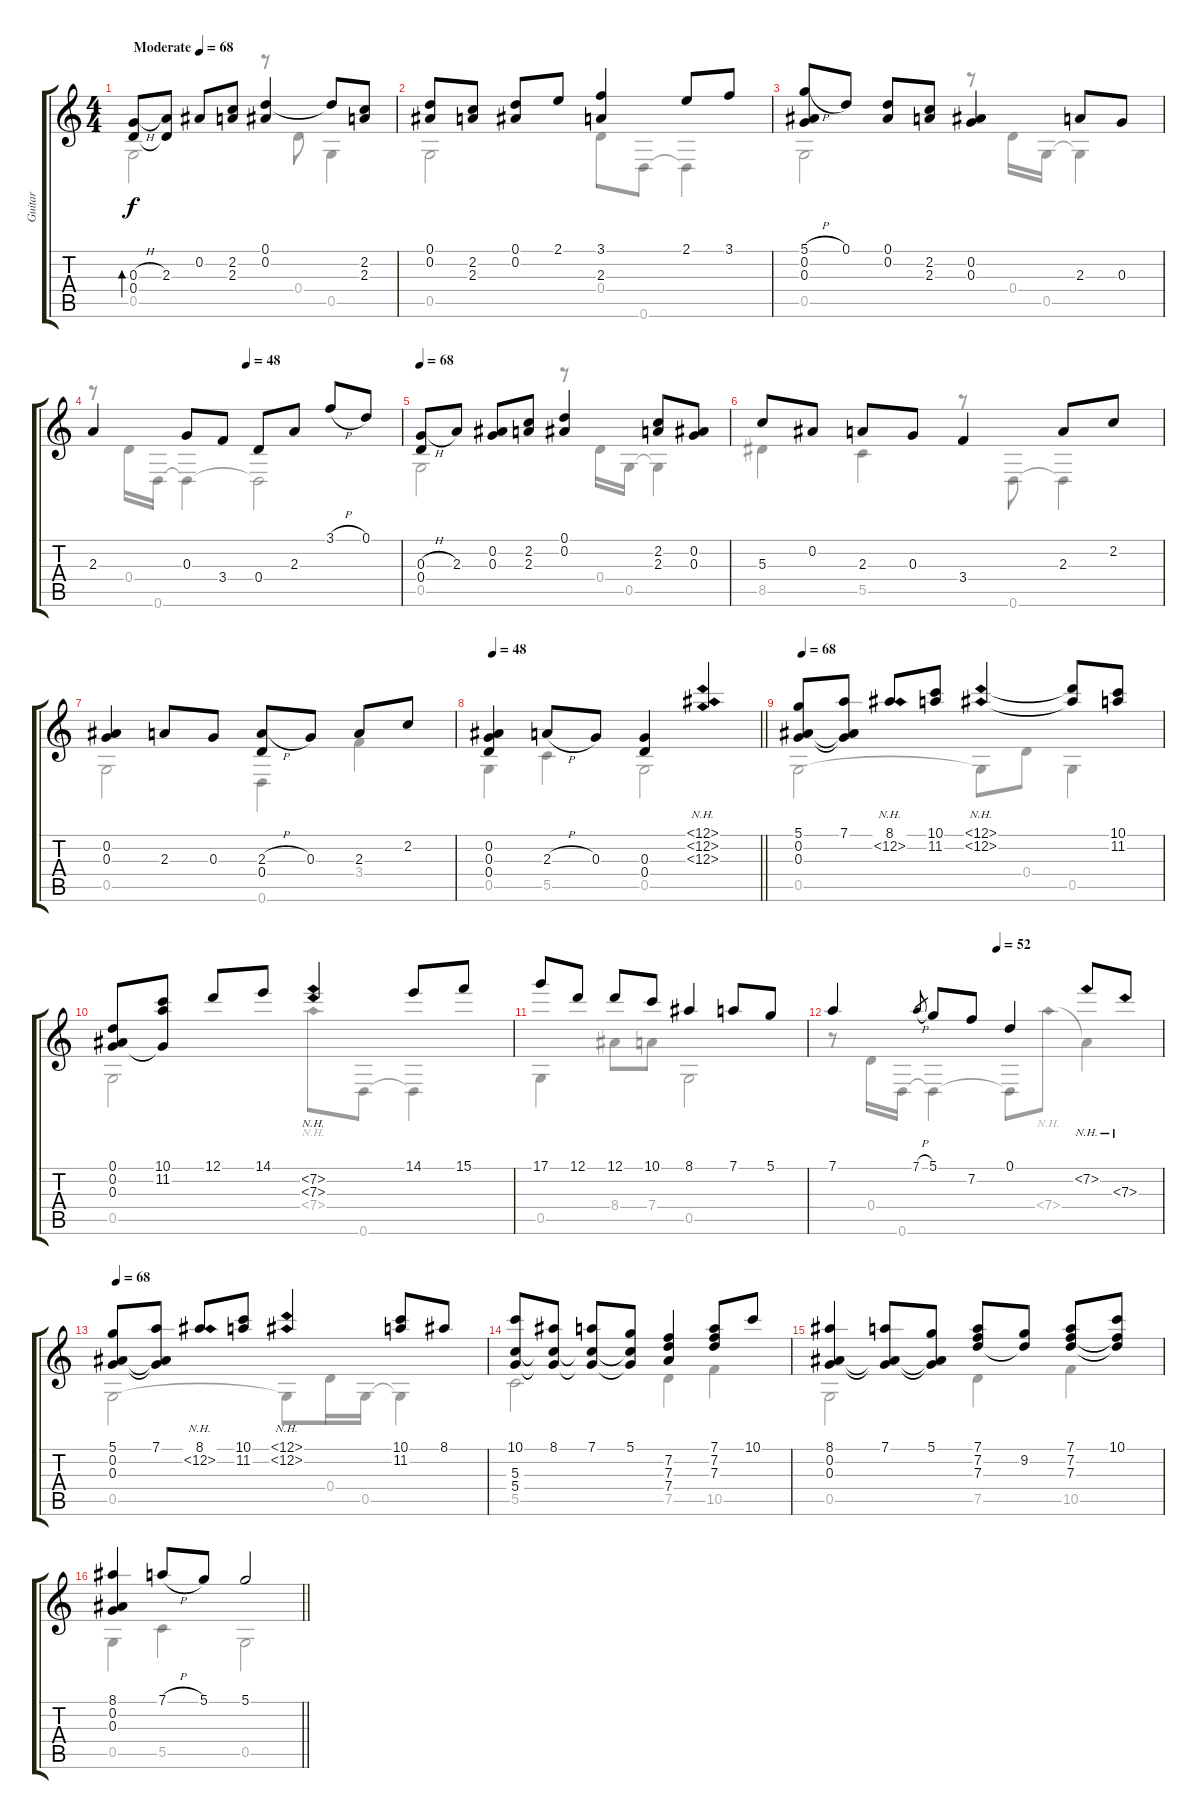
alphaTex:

\track ("Guitar" "Guitar") {instrument acousticguitarsteel}
\staff {score tabs}
\tuning (D4 Bb3 G3 D3 G2 D2) {hide}
\voice
\ts (4 4)
\tempo (68 "Moderate")
\clef g2
\ks c
(0.3{h} 0.4).8{bd 240 dy f instrument acousticguitarsteel} (2.3 0.4{t}).8 0.2.8 (2.2 2.3).8 (0.1 0.2).4 0.1{t}.8 (2.2 2.3).8 |
(0.1 0.2).8 (2.2 2.3).8 (0.1 0.2).8 2.1.8 (3.1 2.3).4 2.1.8 3.1.8 |
(5.1{h} 0.2 0.3).8 0.1.8 (0.1 0.2).8 (2.2 2.3).8 (0.2 0.3).4 2.3.8 0.3.8 |
\tempo (48 0.5)
2.3.4 0.3.8 3.4.8 0.4.8 2.3.8 3.1{h}.8 0.1.8 |
\tempo 68
(0.3{h} 0.4).8 2.3.8 (0.2 0.3).8 (2.2 2.3).8 (0.1 0.2).4 (2.2 2.3).8 (0.2 0.3).8 |
5.3.8 0.2.8 2.3.8 0.3.8 3.4.4 2.3.8 2.2.8 |
(0.2 0.3).4 2.3.8 0.3.8 (2.3{h} 0.4).8 0.3.8 2.3.8 2.2.8 |
\tempo 48
\barLineRight lightlight
(0.2 0.3 0.4).4 2.3{h}.8 0.3.8 (0.3 0.4).4 (12.1{nh} 12.2{nh} 12.3{nh}).4 |
\tempo 68
(5.1 0.2 0.3).8 (7.1 0.2{t} 0.3{t}).8 (8.1 12.2{nh}).8 (10.1 11.2).8 (12.1{nh} 12.2{nh}).4 (12.1{t} 12.2{t}).8 (10.1 11.2).8 |
(0.1 0.2 0.3).8 (10.1 11.2 0.3{t}).8 12.1.8 14.1.8 (7.2{nh} 7.3{nh}).4 14.1.8 15.1.8 |
17.1.8 12.1.8 12.1.8 10.1.8 8.1.4 7.1.8 5.1.8 |
\tempo (52 0.5)
7.1.4 7.1{h}.8{gr} 5.1.8 7.2.8 0.1.4 7.2{nh}.8 7.3{nh}.8 |
\tempo 68
(5.1 0.2 0.3).8 (7.1 0.2{t} 0.3{t}).8 (8.1 12.2{nh}).8 (10.1 11.2).8 (12.1{nh} 12.2{nh}).4 (10.1 11.2).8 8.1.8 |
(10.1 5.3 5.4).8 (8.1 5.3{t} 5.4{t}).8 (7.1 5.3{t} 5.4{t}).8 (5.1 5.3{t} 5.4{t}).8 (7.2 7.3 7.4).4 (7.1 7.2 7.3).8 10.1.8 |
(8.1 0.2 0.3).4 (7.1 0.2{t} 0.3{t}).8 (5.1 0.2{t} 0.3{t}).8 (7.1 7.2 7.3).8 (9.2 7.3{t}).8 (7.1 7.2 7.3).8 (10.1 7.2{t} 7.3{t}).8 |
\barLineRight lightlight
(8.1 0.2 0.3).4 7.1{h}.8 5.1.8 5.1.2
\voice
\clef g2
\ottava regular
\simile none
\ks c
0.5.2{dy f} r.8 0.4.8 0.5.4 |
0.5.2 0.4.8 0.6.8 0.6{t}.4 |
0.5.2 r.8 0.4.16 0.5.16 0.5{t}.4 |
r.8 0.4.16 0.6.16 0.6{t}.4 0.6{t}.2 |
0.5.2 r.8 0.4.16 0.5.16 0.5{t}.4 |
8.5.4 5.5.4 r.8 0.6.8 0.6{t}.4 |
0.5.2 0.6.4 3.4.4 |
\barLineRight lightlight
0.5.4 5.5.4 0.5.2 |
0.5.2 0.5{t}.8 0.4.8 0.5.4 |
0.5.2 7.4{nh}.8 0.6.8 0.6{t}.4 |
0.5.4 8.4.8 7.4.8 0.5.2 |
r.8 0.4.16 0.6.16 0.6{t}.4 0.6{t}.8 7.4{nh}.8 7.4{t}.4 |
0.5.2 0.5{t}.8 0.4.16 0.5.16 0.5{t}.4 |
5.5.2 7.5.4 10.5.4 |
0.5.2 7.5.4 10.5.4 |
\barLineRight lightlight
0.5.4 5.5.4 0.5.2
